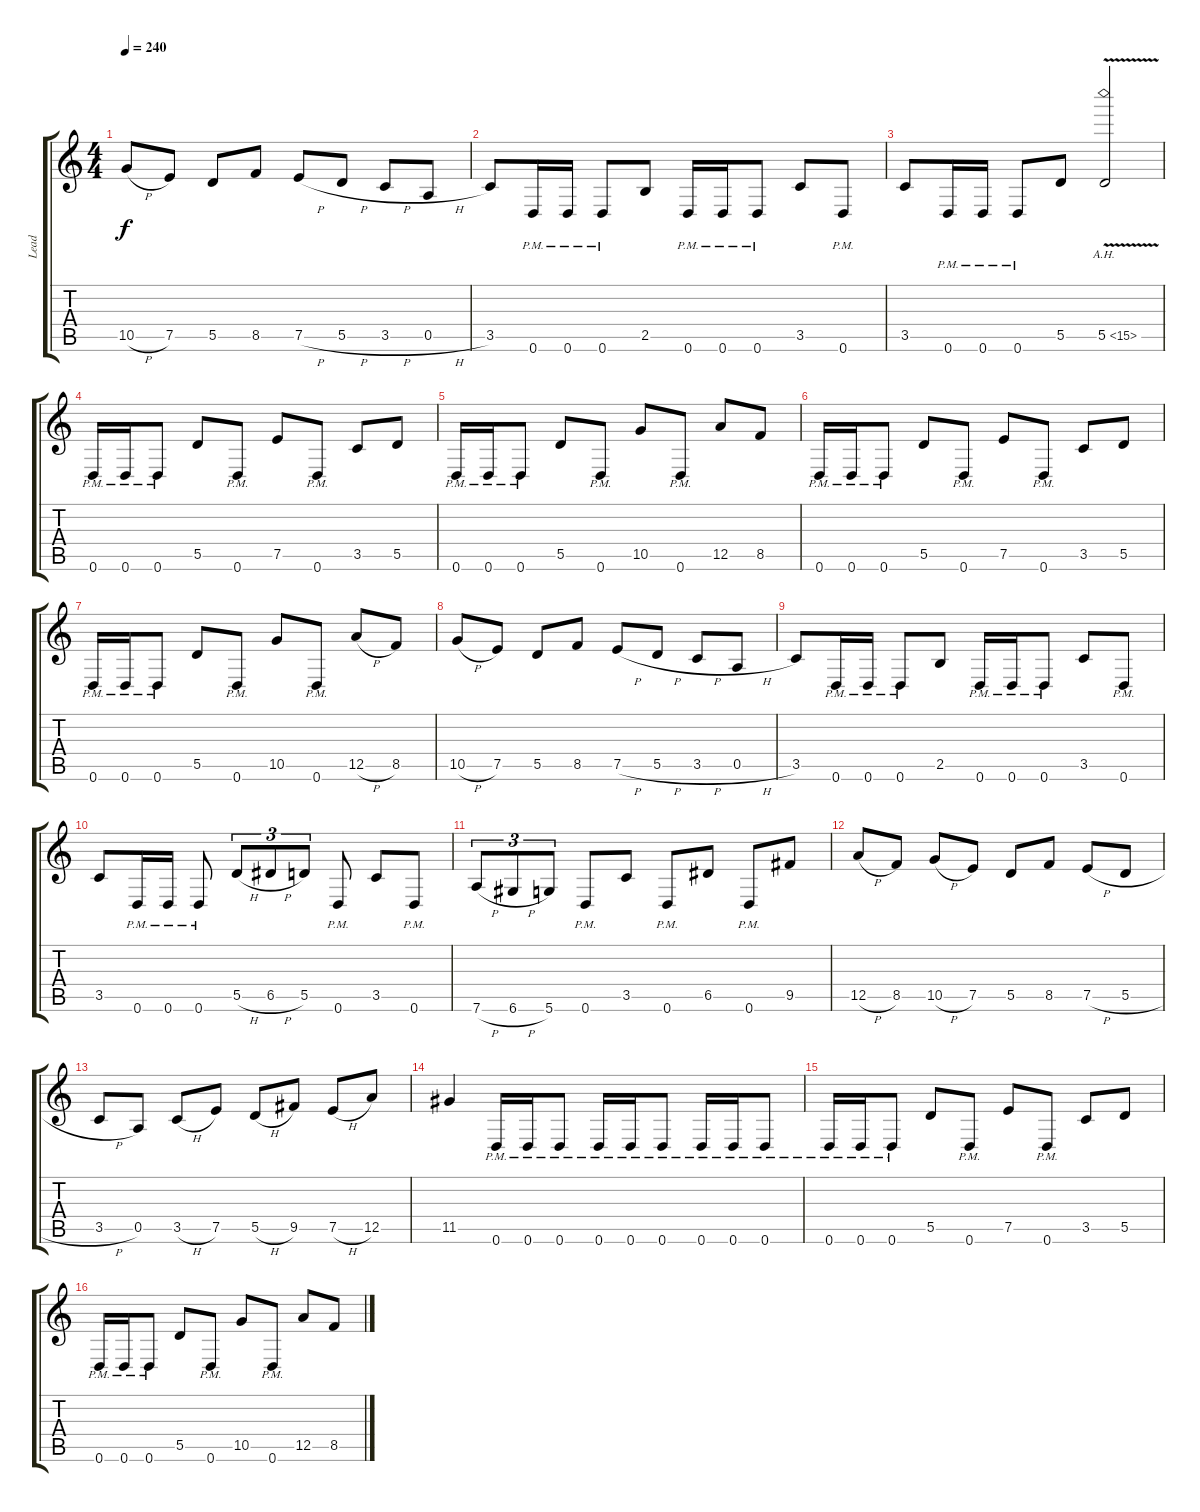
\track ("Lead" "Lead") {instrument distortionguitar}
\staff {score tabs}
\tuning (E4 B3 G3 D3 A2 D2) {hide}
\ts (4 4)
\tempo 240
\clef g2
\ks c
10.5{h}.8{dy f} 7.5.8 5.5.8 8.5.8 7.5{h}.8 5.5{h}.8 3.5{h}.8 0.5{h}.8 |
3.5.8 0.6{pm}.16 0.6{pm}.16 0.6{pm}.8 2.5.8 0.6{pm}.16 0.6{pm}.16 0.6{pm}.8 3.5.8 0.6{pm}.8 |
3.5.8 0.6{pm}.16 0.6{pm}.16 0.6{pm}.8 5.5.8 5.5{ah 10 v}.2 |
0.6{pm}.16 0.6{pm}.16 0.6{pm}.8 5.5.8 0.6{pm}.8 7.5.8 0.6{pm}.8 3.5.8 5.5.8 |
0.6{pm}.16 0.6{pm}.16 0.6{pm}.8 5.5.8 0.6{pm}.8 10.5.8 0.6{pm}.8 12.5.8 8.5.8 |
0.6{pm}.16 0.6{pm}.16 0.6{pm}.8 5.5.8 0.6{pm}.8 7.5.8 0.6{pm}.8 3.5.8 5.5.8 |
0.6{pm}.16 0.6{pm}.16 0.6{pm}.8 5.5.8 0.6{pm}.8 10.5.8 0.6{pm}.8 12.5{h}.8 8.5.8 |
10.5{h}.8 7.5.8 5.5.8 8.5.8 7.5{h}.8 5.5{h}.8 3.5{h}.8 0.5{h}.8 |
3.5.8 0.6{pm}.16 0.6{pm}.16 0.6{pm}.8 2.5.8 0.6{pm}.16 0.6{pm}.16 0.6{pm}.8 3.5.8 0.6{pm}.8 |
3.5.8 0.6{pm}.16 0.6{pm}.16 0.6{pm}.8 5.5{h}.8{tu (3 2)} 6.5{h}.8{tu (3 2)} 5.5.8{tu (3 2)} 0.6{pm}.8 3.5.8 0.6{pm}.8 |
7.6{h}.8{tu (3 2)} 6.6{h}.8{tu (3 2)} 5.6.8{tu (3 2)} 0.6{pm}.8 3.5.8 0.6{pm}.8 6.5.8 0.6{pm}.8 9.5.8 |
12.5{h}.8 8.5.8 10.5{h}.8 7.5.8 5.5.8 8.5.8 7.5{h}.8 5.5{h}.8 |
3.5{h}.8 0.5.8 3.5{h}.8 7.5.8 5.5{h}.8 9.5.8 7.5{h}.8 12.5.8 |
11.5.4 0.6{pm}.16 0.6{pm}.16 0.6{pm}.8 0.6{pm}.16 0.6{pm}.16 0.6{pm}.8 0.6{pm}.16 0.6{pm}.16 0.6{pm}.8 |
0.6{pm}.16 0.6{pm}.16 0.6{pm}.8 5.5.8 0.6{pm}.8 7.5.8 0.6{pm}.8 3.5.8 5.5.8 |
0.6{pm}.16 0.6{pm}.16 0.6{pm}.8 5.5.8 0.6{pm}.8 10.5.8 0.6{pm}.8 12.5.8 8.5.8
